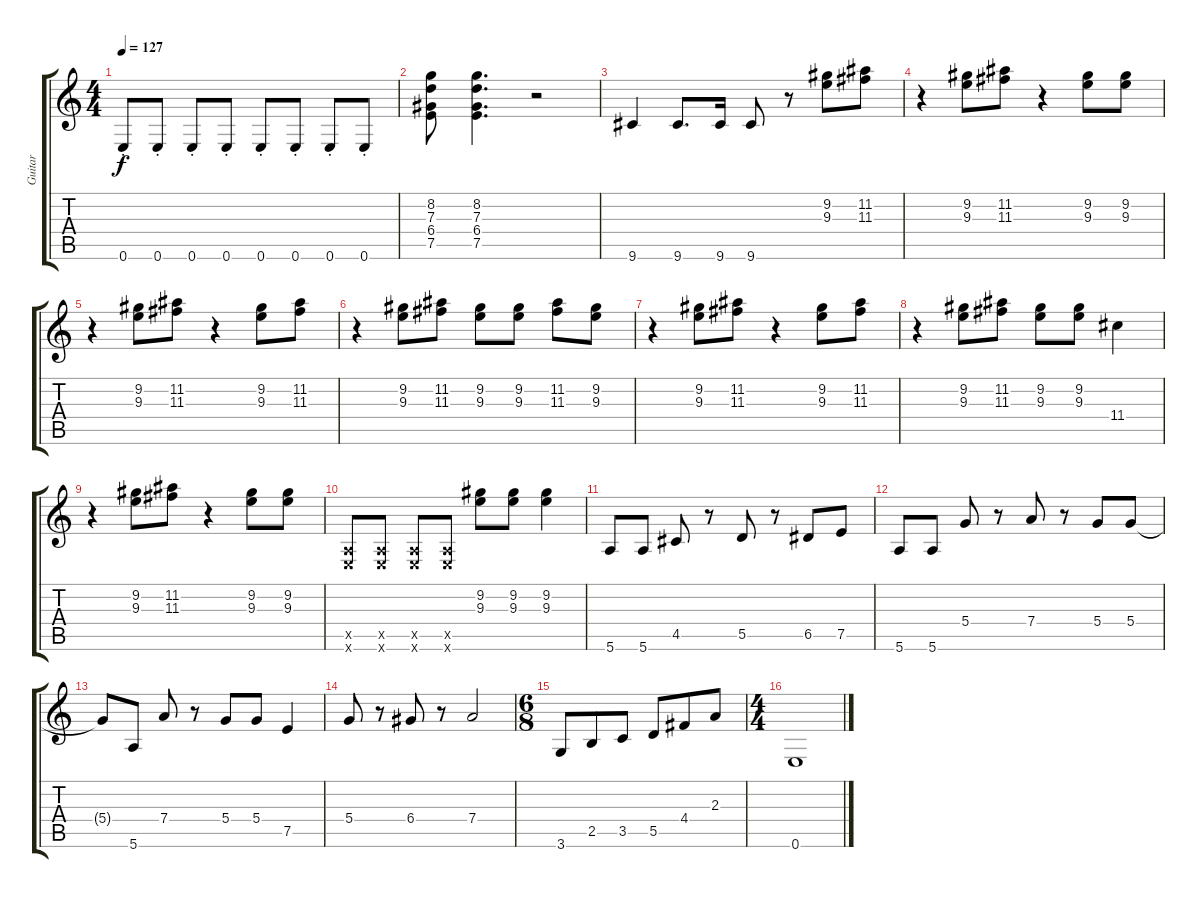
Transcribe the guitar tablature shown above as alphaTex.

\track ("Guitar" "Guitar") {instrument overdrivenguitar}
\staff {score tabs}
\tuning (E4 B3 G3 D3 A2 E2) {hide}
\ts (4 4)
\tempo 127
\clef g2
\ks c
0.6{st}.8{dy f} 0.6{st}.8 0.6{st}.8 0.6{st}.8 0.6{st}.8 0.6{st}.8 0.6{st}.8 0.6{st}.8 |
(8.2 7.3 6.4 7.5).8 (8.2 7.3 6.4 7.5).4{d} r.2 |
9.6.4 9.6.8{d} 9.6.16 9.6.8 r.8 (9.2 9.3).8 (11.2 11.3).8 |
r.4 (9.2 9.3).8 (11.2 11.3).8 r.4 (9.2 9.3).8 (9.2 9.3).8 |
r.4 (9.2 9.3).8 (11.2 11.3).8 r.4 (9.2 9.3).8 (11.2 11.3).8 |
r.4 (9.2 9.3).8 (11.2 11.3).8 (9.2 9.3).8 (9.2 9.3).8 (11.2 11.3).8 (9.2 9.3).8 |
r.4 (9.2 9.3).8 (11.2 11.3).8 r.4 (9.2 9.3).8 (11.2 11.3).8 |
r.4 (9.2 9.3).8 (11.2 11.3).8 (9.2 9.3).8 (9.2 9.3).8 11.4.4 |
r.4 (9.2 9.3).8 (11.2 11.3).8 r.4 (9.2 9.3).8 (9.2 9.3).8 |
(0.5{x} 0.6{x}).8 (0.5{x} 0.6{x}).8 (0.5{x} 0.6{x}).8 (0.5{x} 0.6{x}).8 (9.2 9.3).8 (9.2 9.3).8 (9.2 9.3).4 |
5.6.8 5.6.8 4.5.8 r.8 5.5.8 r.8 6.5.8 7.5.8 |
5.6.8 5.6.8 5.4.8 r.8 7.4.8 r.8 5.4.8 5.4.8 |
5.4{t}.8 5.6.8 7.4.8 r.8 5.4.8 5.4.8 7.5.4 |
5.4.8 r.8 6.4.8 r.8 7.4.2 |
\ts (6 8)
3.6.8 2.5.8 3.5.8 5.5.8 4.4.8 2.3.8 |
\ts (4 4)
0.6.1
